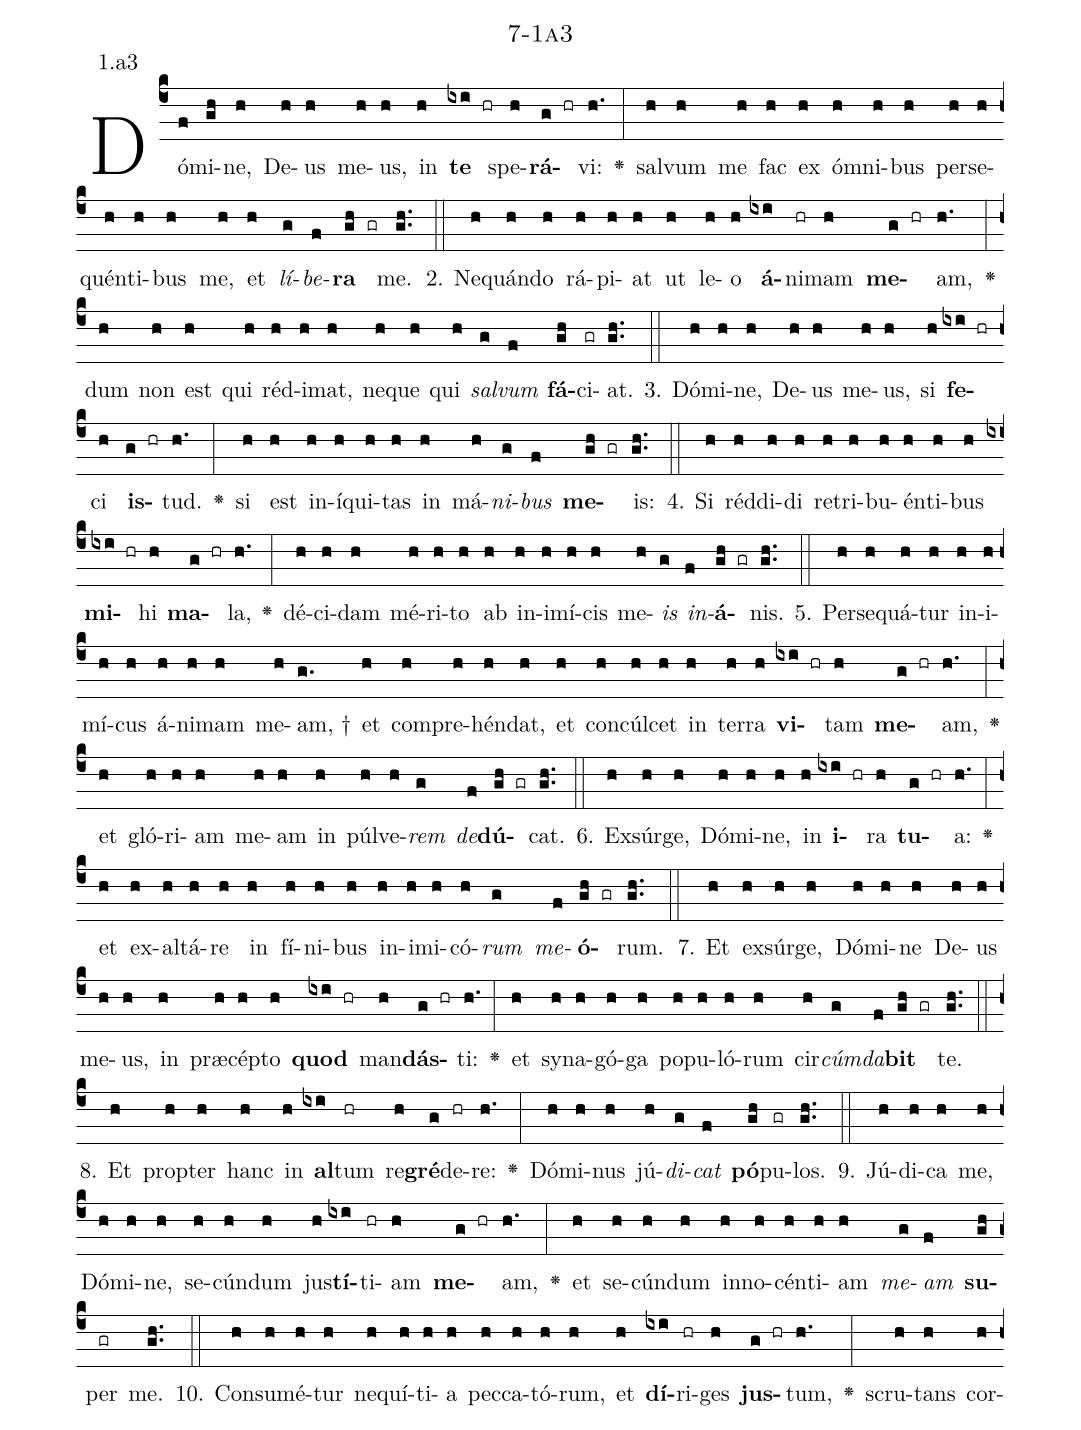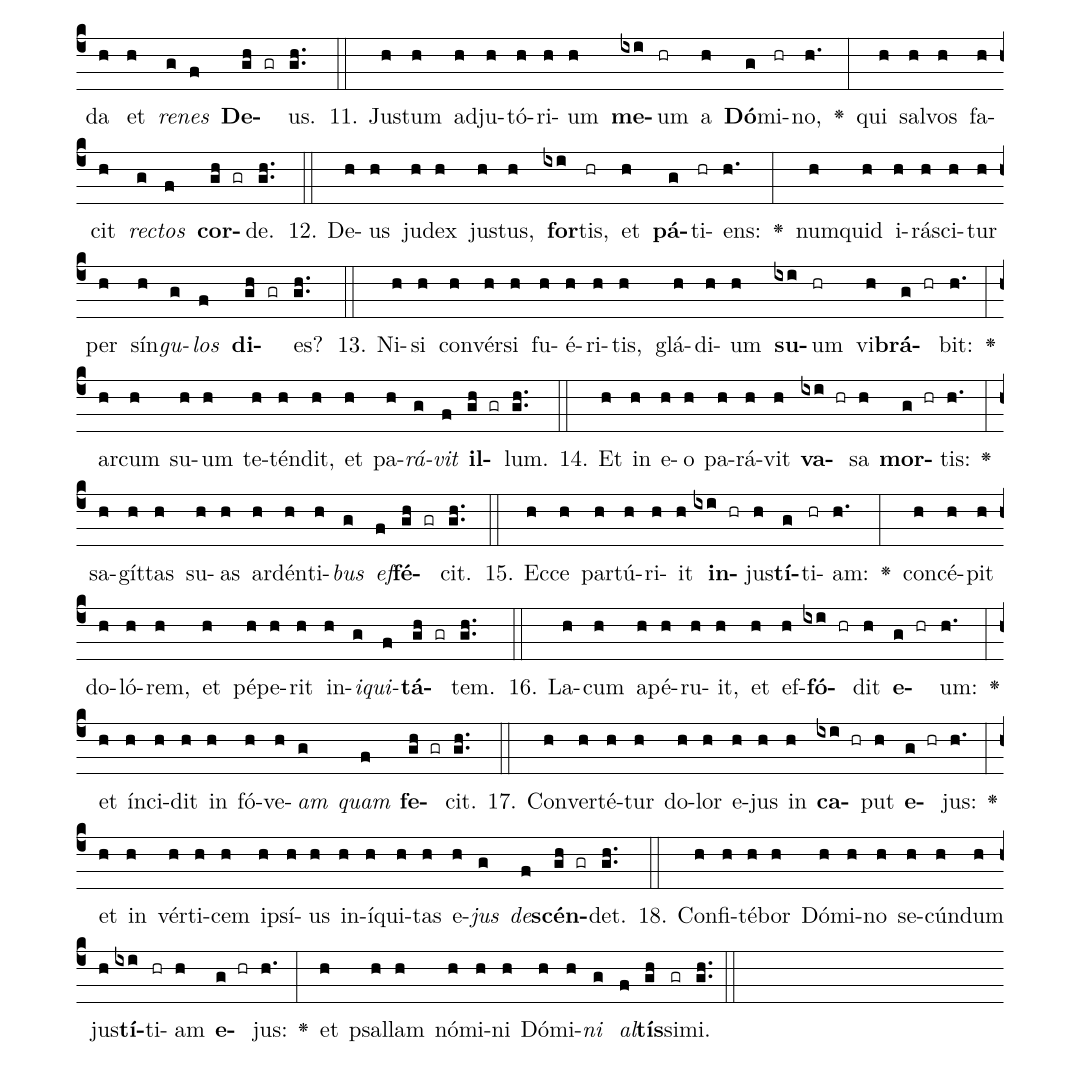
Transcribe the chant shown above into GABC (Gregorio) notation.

name: 7-1a3;
annotation: 1.a3;
%%
(c4)Dó(f)mi(gh)ne,(h) De(h)us(h) me(h)us,(h) in(h) <b>te</b>(ixi hr) spe(h)<b>rá</b>(g hr)vi:(h.) <v>\greheightstar</v>(:) sal(h)vum(h) me(h) fac(h) ex(h) óm(h)ni(h)bus(h) per(h)se(h)quén(h)ti(h)bus(h) me,(h) et(h) <i>lí</i>(g)<i>be</i>(f)<b>ra</b>(gh gr) me.(gh..) (::)
2. Ne(h)quán(h)do(h) rá(h)pi(h)at(h) ut(h) le(h)o(h) <b>á</b>(ixi)ni(hr)mam(h) <b>me</b>(g hr)am,(h.) <v>\greheightstar</v>(:) dum(h) non(h) est(h) qui(h) réd(h)i(h)mat,(h) ne(h)que(h) qui(h) <i>sal</i>(g)<i>vum</i>(f) <b>fá</b>(gh)ci(gr)at.(gh..) (::)
3. Dó(h)mi(h)ne,(h) De(h)us(h) me(h)us,(h) si(h) <b>fe</b>(ixi hr)ci(h) <b>is</b>(g hr)tud.(h.) <v>\greheightstar</v>(:) si(h) est(h) in(h)í(h)qui(h)tas(h) in(h) má(h)<i>ni</i>(g)<i>bus</i>(f) <b>me</b>(gh gr)is:(gh..) (::)
4. Si(h) réd(h)di(h)di(h) re(h)tri(h)bu(h)én(h)ti(h)bus(h) <b>mi</b>(ixi hr)hi(h) <b>ma</b>(g hr)la,(h.) <v>\greheightstar</v>(:) dé(h)ci(h)dam(h) mé(h)ri(h)to(h) ab(h) in(h)i(h)mí(h)cis(h) me(h)<i>is</i>(g) <i>in</i>(f)<b>á</b>(gh gr)nis.(gh..) (::)
5. Per(h)se(h)quá(h)tur(h) in(h)i(h)mí(h)cus(h) á(h)ni(h)mam(h) me(h)am, †(g.) et(h) com(h)pre(h)hén(h)dat,(h) et(h) con(h)cúl(h)cet(h) in(h) ter(h)ra(h) <b>vi</b>(ixi hr)tam(h) <b>me</b>(g hr)am,(h.) <v>\greheightstar</v>(:) et(h) gló(h)ri(h)am(h) me(h)am(h) in(h) púl(h)ve(h)<i>rem</i>(g) <i>de</i>(f)<b>dú</b>(gh gr)cat.(gh..) (::)
6. Ex(h)súr(h)ge,(h) Dó(h)mi(h)ne,(h) in(h) <b>i</b>(ixi hr)ra(h) <b>tu</b>(g hr)a:(h.) <v>\greheightstar</v>(:) et(h) ex(h)al(h)tá(h)re(h) in(h) fí(h)ni(h)bus(h) in(h)i(h)mi(h)có(h)<i>rum</i>(g) <i>me</i>(f)<b>ó</b>(gh gr)rum.(gh..) (::)
7. Et(h) ex(h)súr(h)ge,(h) Dó(h)mi(h)ne(h) De(h)us(h) me(h)us,(h) in(h) præ(h)cép(h)to(h) <b>quod</b>(ixi hr) man(h)<b>dás</b>(g hr)ti:(h.) <v>\greheightstar</v>(:) et(h) sy(h)na(h)gó(h)ga(h) po(h)pu(h)ló(h)rum(h) cir(h)<i>cúm</i>(g)<i>da</i>(f)<b>bit</b>(gh gr) te.(gh..) (::)
8. Et(h) prop(h)ter(h) hanc(h) in(h) <b>al</b>(ixi)tum(hr) re(h)<b>gré</b>(g)de(hr)re:(h.) <v>\greheightstar</v>(:) Dó(h)mi(h)nus(h) jú(h)<i>di</i>(g)<i>cat</i>(f) <b>pó</b>(gh)pu(gr)los.(gh..) (::)
9. Jú(h)di(h)ca(h) me,(h) Dó(h)mi(h)ne,(h) se(h)cún(h)dum(h) jus(h)<b>tí</b>(ixi)ti(hr)am(h) <b>me</b>(g hr)am,(h.) <v>\greheightstar</v>(:) et(h) se(h)cún(h)dum(h) in(h)no(h)cén(h)ti(h)am(h) <i>me</i>(g)<i>am</i>(f) <b>su</b>(gh)per(gr) me.(gh..) (::)
10. Con(h)su(h)mé(h)tur(h) ne(h)quí(h)ti(h)a(h) pec(h)ca(h)tó(h)rum,(h) et(h) <b>dí</b>(ixi)ri(hr)ges(h) <b>jus</b>(g hr)tum,(h.) <v>\greheightstar</v>(:) scru(h)tans(h) cor(h)da(h) et(h) <i>re</i>(g)<i>nes</i>(f) <b>De</b>(gh gr)us.(gh..) (::)
11. Jus(h)tum(h) ad(h)ju(h)tó(h)ri(h)um(h) <b>me</b>(ixi)um(hr) a(h) <b>Dó</b>(g)mi(hr)no,(h.) <v>\greheightstar</v>(:) qui(h) sal(h)vos(h) fa(h)cit(h) <i>rec</i>(g)<i>tos</i>(f) <b>cor</b>(gh gr)de.(gh..) (::)
12. De(h)us(h) ju(h)dex(h) jus(h)tus,(h) <b>for</b>(ixi)tis,(hr) et(h) <b>pá</b>(g)ti(hr)ens:(h.) <v>\greheightstar</v>(:) num(h)quid(h) i(h)rá(h)sci(h)tur(h) per(h) sín(h)<i>gu</i>(g)<i>los</i>(f) <b>di</b>(gh gr)es?(gh..) (::)
13. Ni(h)si(h) con(h)vér(h)si(h) fu(h)é(h)ri(h)tis,(h) glá(h)di(h)um(h) <b>su</b>(ixi)um(hr) vi(h)<b>brá</b>(g hr)bit:(h.) <v>\greheightstar</v>(:) ar(h)cum(h) su(h)um(h) te(h)tén(h)dit,(h) et(h) pa(h)<i>rá</i>(g)<i>vit</i>(f) <b>il</b>(gh gr)lum.(gh..) (::)
14. Et(h) in(h) e(h)o(h) pa(h)rá(h)vit(h) <b>va</b>(ixi hr)sa(h) <b>mor</b>(g hr)tis:(h.) <v>\greheightstar</v>(:) sa(h)gít(h)tas(h) su(h)as(h) ar(h)dén(h)ti(h)<i>bus</i>(g) <i>ef</i>(f)<b>fé</b>(gh gr)cit.(gh..) (::)
15. Ec(h)ce(h) par(h)tú(h)ri(h)it(h) <b>in</b>(ixi hr)jus(h)<b>tí</b>(g)ti(hr)am:(h.) <v>\greheightstar</v>(:) con(h)cé(h)pit(h) do(h)ló(h)rem,(h) et(h) pé(h)pe(h)rit(h) in(h)<i>i</i>(g)<i>qui</i>(f)<b>tá</b>(gh gr)tem.(gh..) (::)
16. La(h)cum(h) a(h)pé(h)ru(h)it,(h) et(h) ef(h)<b>fó</b>(ixi hr)dit(h) <b>e</b>(g hr)um:(h.) <v>\greheightstar</v>(:) et(h) ín(h)ci(h)dit(h) in(h) fó(h)ve(h)<i>am</i>(g) <i>quam</i>(f) <b>fe</b>(gh gr)cit.(gh..) (::)
17. Con(h)ver(h)té(h)tur(h) do(h)lor(h) e(h)jus(h) in(h) <b>ca</b>(ixi hr)put(h) <b>e</b>(g hr)jus:(h.) <v>\greheightstar</v>(:) et(h) in(h) vér(h)ti(h)cem(h) ip(h)sí(h)us(h) in(h)í(h)qui(h)tas(h) e(h)<i>jus</i>(g) <i>de</i>(f)<b>scén</b>(gh gr)det.(gh..) (::)
18. Con(h)fi(h)té(h)bor(h) Dó(h)mi(h)no(h) se(h)cún(h)dum(h) jus(h)<b>tí</b>(ixi)ti(hr)am(h) <b>e</b>(g hr)jus:(h.) <v>\greheightstar</v>(:) et(h) psal(h)lam(h) nó(h)mi(h)ni(h) Dó(h)mi(h)<i>ni</i>(g) <i>al</i>(f)<b>tís</b>(gh)si(gr)mi.(gh..) (::)
